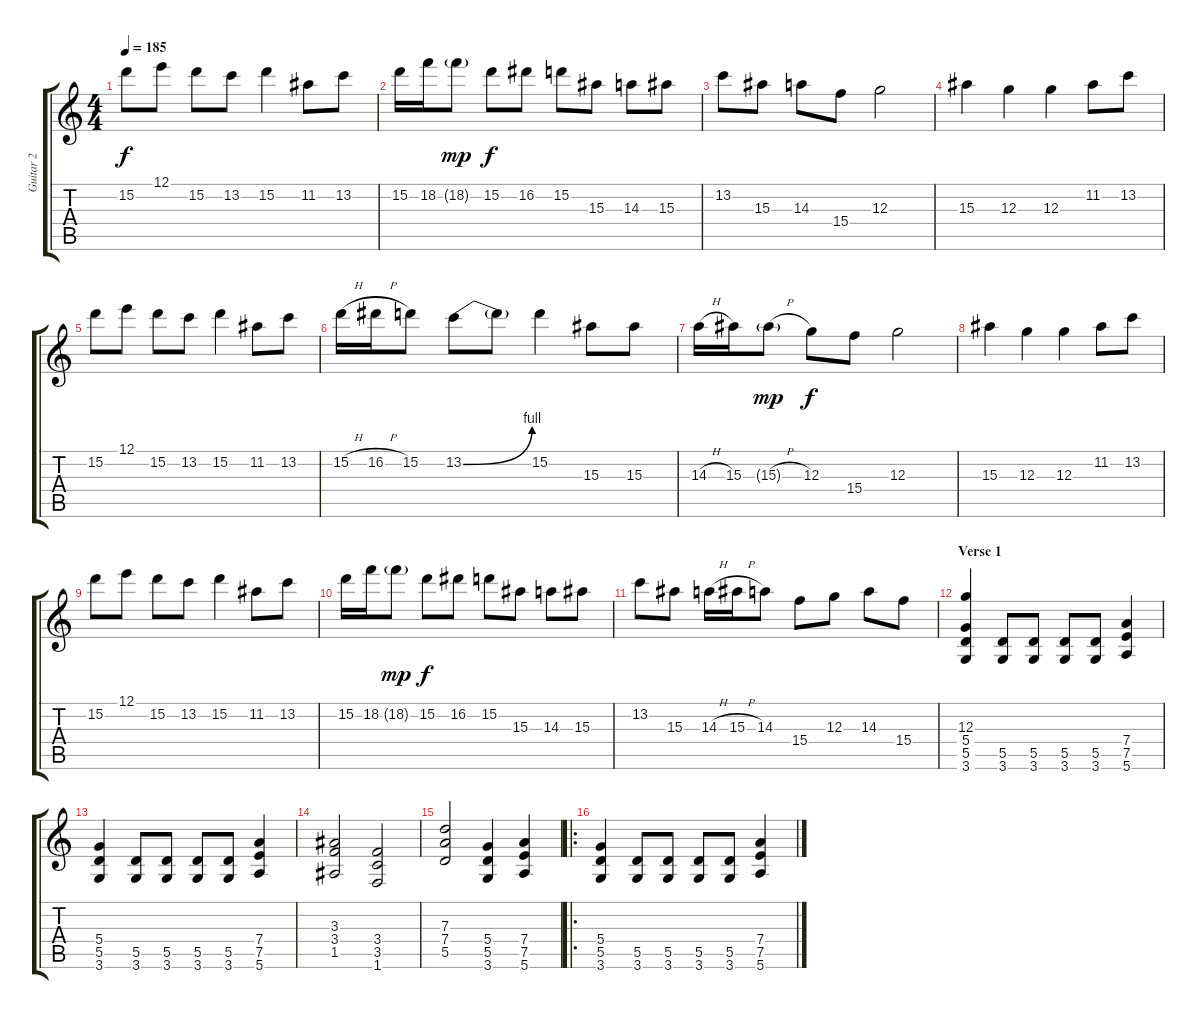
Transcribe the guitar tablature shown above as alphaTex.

\track ("Guitar 2" "Guitar 2") {instrument distortionguitar}
\staff {score tabs}
\tuning (E4 B3 G3 D3 A2 E2) {hide}
\ts (4 4)
\tempo 185
\clef g2
\ks c
15.2.8{dy f} 12.1.8 15.2.8 13.2.8 15.2.4 11.2.8 13.2.8 |
15.2.16 18.2.16 18.2{g}.8{dy mp} 15.2.8{dy f} 16.2.8 15.2.8 15.3.8 14.3.8 15.3.8 |
13.2.8 15.3.8 14.3.8 15.4.8 12.3.2 |
15.3.4 12.3.4 12.3.4 11.2.8 13.2.8 |
15.2.8 12.1.8 15.2.8 13.2.8 15.2.4 11.2.8 13.2.8 |
15.2{h}.16 16.2{h}.16 15.2.8 13.2{be (bend 0 0 60 4)}.8 13.2{t}.8 15.2.4 15.3.8 15.3.8 |
14.3{h}.16 15.3.16 15.3{h g}.8{dy mp} 12.3.8{dy f} 15.4.8 12.3.2 |
15.3.4 12.3.4 12.3.4 11.2.8 13.2.8 |
15.2.8 12.1.8 15.2.8 13.2.8 15.2.4 11.2.8 13.2.8 |
15.2.16 18.2.16 18.2{g}.8{dy mp} 15.2.8{dy f} 16.2.8 15.2.8 15.3.8 14.3.8 15.3.8 |
13.2.8 15.3.8 14.3{h}.16 15.3{h}.16 14.3.8 15.4.8 12.3.8 14.3.8 15.4.8 |
\section ("" "Verse 1")
(12.3 5.4 5.5 3.6).4 (5.5 3.6).8 (5.5 3.6).8 (5.5 3.6).8 (5.5 3.6).8 (7.4 7.5 5.6).4 |
(5.4 5.5 3.6).4 (5.5 3.6).8 (5.5 3.6).8 (5.5 3.6).8 (5.5 3.6).8 (7.4 7.5 5.6).4 |
(3.3 3.4 1.5).2 (3.4 3.5 1.6).2 |
(7.3 7.4 5.5).2 (5.4 5.5 3.6).4 (7.4 7.5 5.6).4 |
\ro
(5.4 5.5 3.6).4 (5.5 3.6).8 (5.5 3.6).8 (5.5 3.6).8 (5.5 3.6).8 (7.4 7.5 5.6).4
